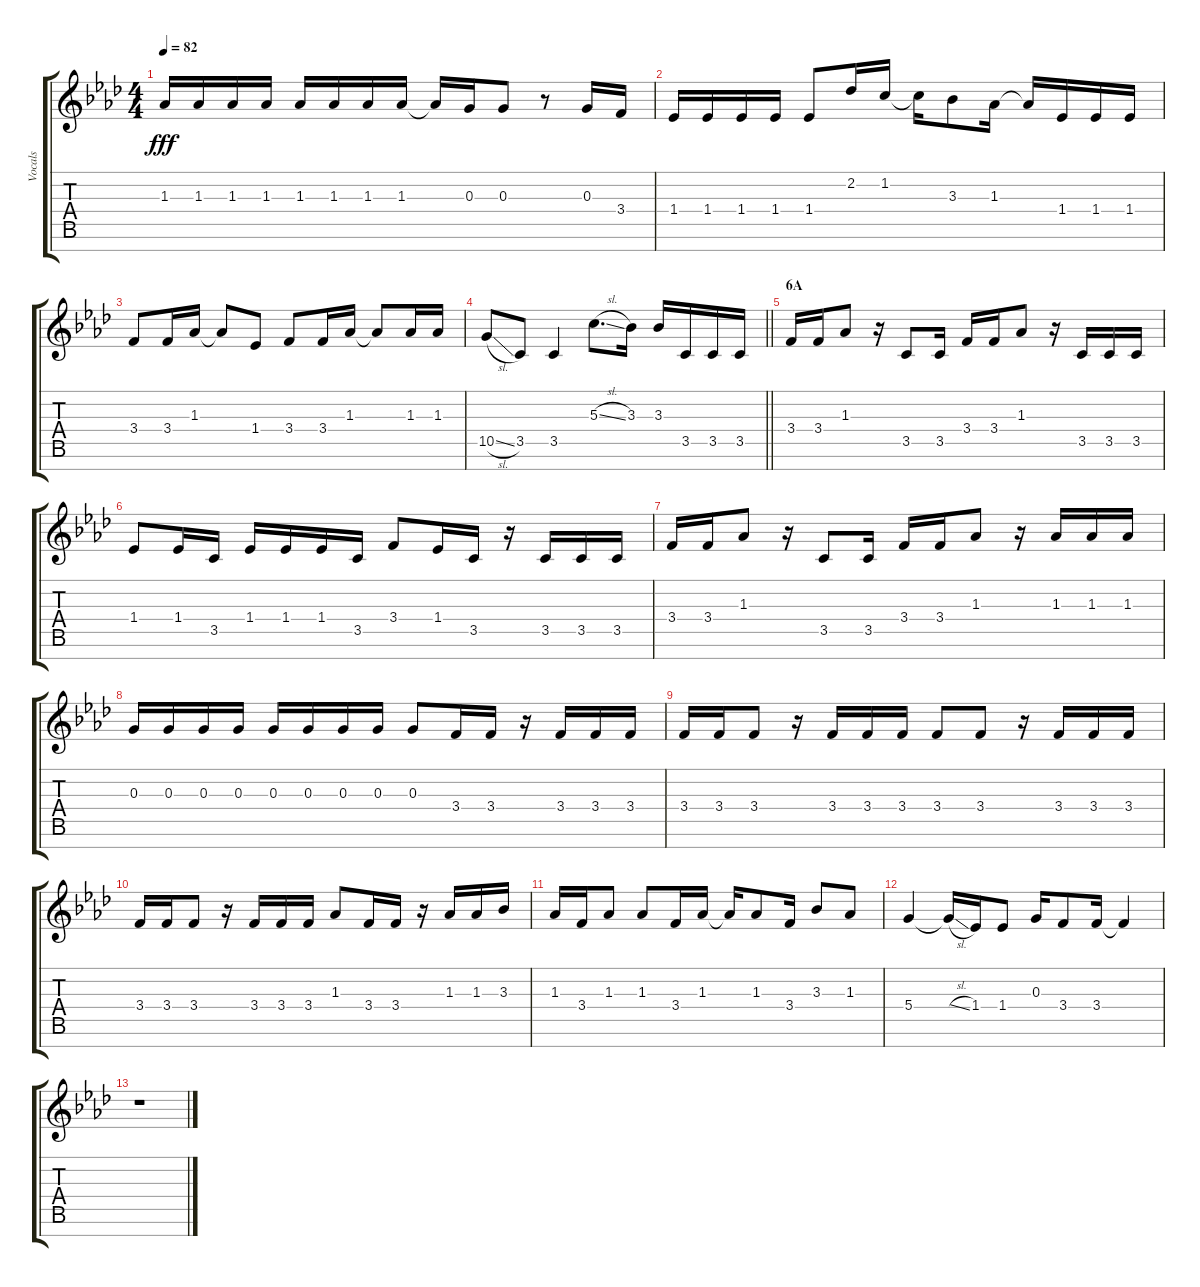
\track ("Vocals" "Vocals") {instrument voiceoohs}
\staff {score tabs}
\tuning (E5 B4 G4 D4 A3 E3 B2) {hide}
\ts (4 4)
\tempo 82
\clef g2
\ks ab
1.3.16{dy fff} 1.3.16 1.3.16 1.3.16 1.3.16 1.3.16 1.3.16 1.3.16 1.3{t}.16 0.3.16 0.3.8 r.8 0.3.16 3.4.16 |
1.4.16 1.4.16 1.4.16 1.4.16 1.4.8 2.2.16 1.2.16 1.2{t}.16 3.3.8 1.3.16 1.3{t}.16 1.4.16 1.4.16 1.4.16 |
3.4.8 3.4.16 1.3.16 1.3{t}.8 1.4.8 3.4.8 3.4.16 1.3.16 1.3{t}.8 1.3.16 1.3.16 |
\barLineRight lightlight
10.5{sl}.8 3.5.8 3.5.4 5.3{sl}.8{d} 3.3.16 3.3.16 3.5.16 3.5.16 3.5.16 |
\section ("" "6A")
3.4.16 3.4.16 1.3.8 r.16 3.5.8 3.5.16 3.4.16 3.4.16 1.3.8 r.16 3.5.16 3.5.16 3.5.16 |
1.4.8 1.4.16 3.5.16 1.4.16 1.4.16 1.4.16 3.5.16 3.4.8 1.4.16 3.5.16 r.16 3.5.16 3.5.16 3.5.16 |
3.4.16 3.4.16 1.3.8 r.16 3.5.8 3.5.16 3.4.16 3.4.16 1.3.8 r.16 1.3.16 1.3.16 1.3.16 |
0.3.16 0.3.16 0.3.16 0.3.16 0.3.16 0.3.16 0.3.16 0.3.16 0.3.8 3.4.16 3.4.16 r.16 3.4.16 3.4.16 3.4.16 |
3.4.16 3.4.16 3.4.8 r.16 3.4.16 3.4.16 3.4.16 3.4.8 3.4.8 r.16 3.4.16 3.4.16 3.4.16 |
3.4.16 3.4.16 3.4.8 r.16 3.4.16 3.4.16 3.4.16 1.3.8 3.4.16 3.4.16 r.16 1.3.16 1.3.16 3.3.16 |
1.3.16 3.4.16 1.3.8 1.3.8 3.4.16 1.3.16 1.3{t}.16 1.3.8 3.4.16 3.3.8 1.3.8 |
5.4.4 5.4{sl t}.16 1.4.16 1.4.8 0.3.16 3.4.8 3.4.16 3.4{t}.4 |
r.1
